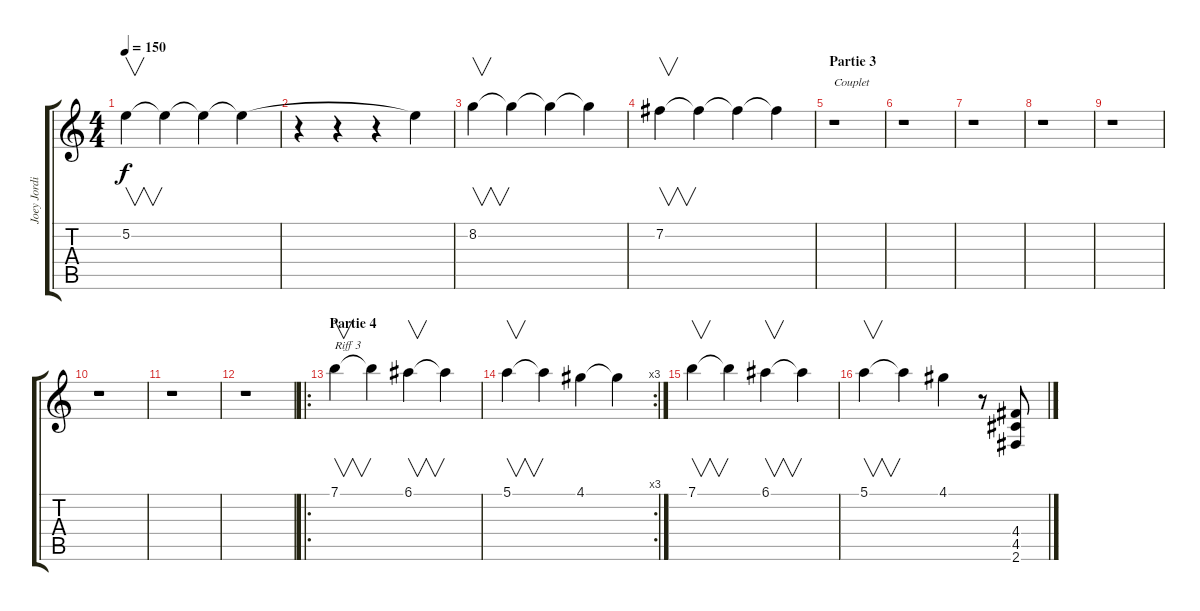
\track ("Joey Jordisson" "Joey Jordi") {instrument distortionguitar}
\staff {score tabs}
\tuning (E4 B3 G3 D3 A2 E2) {hide}
\ts (4 4)
\tempo 150
\clef g2
\ks c
5.2.4{v dy f} 5.2{t}.4 5.2{t}.4 5.2{t}.4 |
r.4 r.4 r.4 5.2{t}.4 |
8.2.4{v} 8.2{t}.4 8.2{t}.4 8.2{t}.4 |
7.2.4{v} 7.2{t}.4 7.2{t}.4 7.2{t}.4 |
\section ("" "Partie 3")
r.1{txt "Couplet"} |
r.1 |
r.1 |
r.1 |
r.1 |
r.1 |
r.1 |
r.1 |
\ro
\section ("" "Partie 4")
7.1.4{v txt "Riff 3"} 7.1{t}.4 6.1.4{v} 6.1{t}.4 |
\rc 3
5.1.4{v} 5.1{t}.4 4.1.4 4.1{t}.4 |
7.1.4{v} 7.1{t}.4 6.1.4{v} 6.1{t}.4 |
5.1.4{v} 5.1{t}.4 4.1.4 r.8 (4.4{ss} 4.5{ss} 2.6{ss}).8
